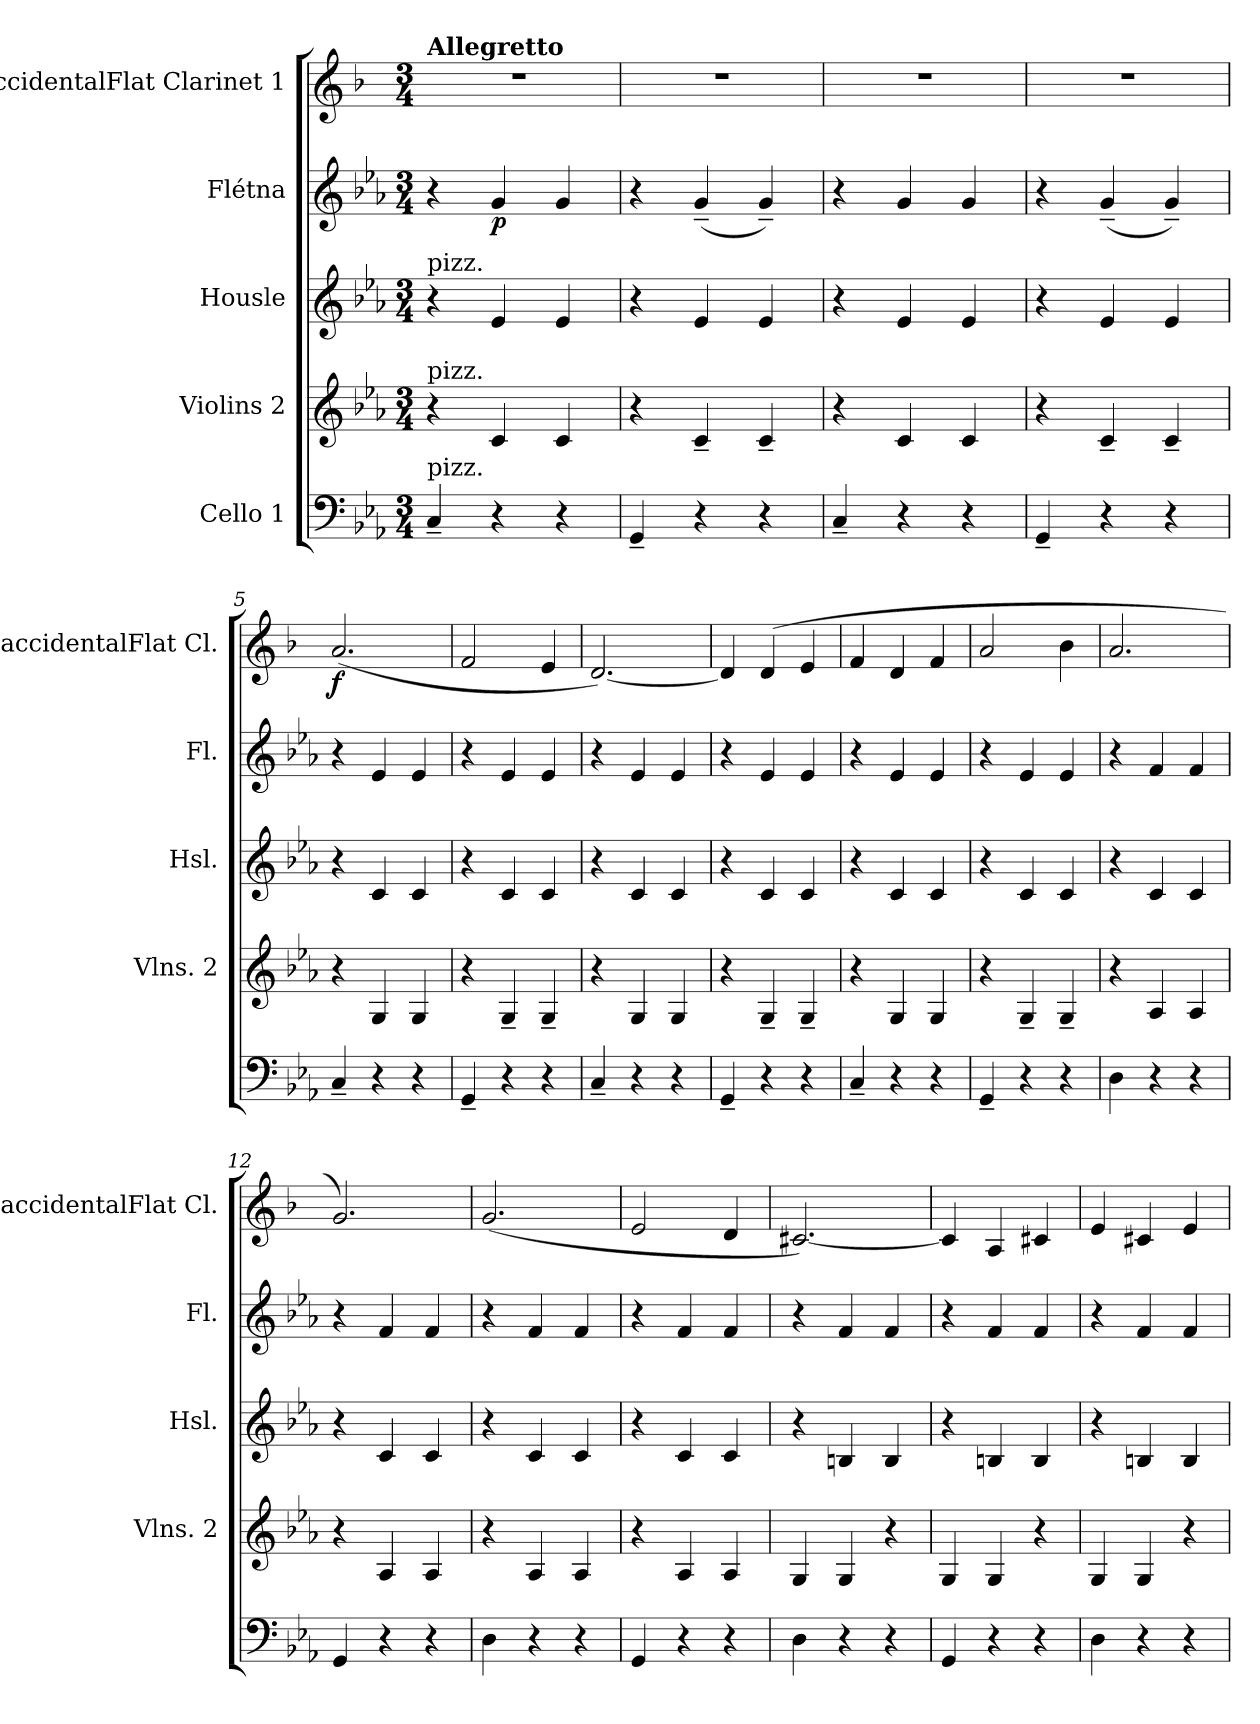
**kern	**kern	**kern	**kern	**dynam	**kern	**dynam
*part5	*part4	*part3	*part2	*part2	*part1	*part1
*staff5	*staff4	*staff3	*staff2	*staff2	*staff1	*staff1
*I"Cello 1	*I"Violins 2	*I"Housle	*I"Flétna	*	*I"BaccidentalFlat Clarinet 1	*
*	*I'Vlns. 2	*I'Hsl.	*I'Fl.	*	*I'BaccidentalFlat Cl.	*
*clefF4	*clefG2	*clefG2	*clefG2	*	*clefG2	*
*	*	*	*	*	*ITrd1c2	*
*k[b-e-a-]	*k[b-e-a-]	*k[b-e-a-]	*k[b-e-a-]	*	*k[b-e-a-]	*
*M3/4	*M3/4	*M3/4	*M3/4	*	*M3/4	*
=1	=1	=1	=1	=1	=1	=1
!	!	!	!	!	!LO:TX:a:B:t=Allegretto	!
!	!	!LO:TX:a:t=pizz.	!	!	!	!
!	!LO:TX:a:t=pizz.	!	!	!	!	!
!LO:TX:a:t=pizz.	!	!	!	!	!	!
4C~/	4r	4r	4r	.	2.r	.
!	!	!	!	!LO:DY:b	!	!
4r	4c/	4e-/	4g/	p	.	.
4r	4c/	4e-/	4g/	.	.	.
=2	=2	=2	=2	=2	=2	=2
4GG~/	4r	4r	4r	.	2.r	.
4r	4c~/	4e-/	(4g~/	.	.	.
4r	4c~/	4e-/	4g~/)	.	.	.
=3	=3	=3	=3	=3	=3	=3
4C~/	4r	4r	4r	.	2.r	.
4r	4c/	4e-/	4g/	.	.	.
4r	4c/	4e-/	4g/	.	.	.
=4	=4	=4	=4	=4	=4	=4
4GG~/	4r	4r	4r	.	2.r	.
4r	4c~/	4e-/	(4g~/	.	.	.
4r	4c~/	4e-/	4g~/)	.	.	.
=5	=5	=5	=5	=5	=5	=5
!	!	!	!	!	!	!LO:DY:b
4C~/	4r	4r	4r	.	(2.g/	f
4r	4G/	4c/	4e-/	.	.	.
4r	4G/	4c/	4e-/	.	.	.
=6	=6	=6	=6	=6	=6	=6
4GG~/	4r	4r	4r	.	2e-/	.
4r	4G~/	4c/	4e-/	.	.	.
4r	4G~/	4c/	4e-/	.	4d/	.
=7	=7	=7	=7	=7	=7	=7
4C~/	4r	4r	4r	.	[2.c/)	.
4r	4G/	4c/	4e-/	.	.	.
4r	4G/	4c/	4e-/	.	.	.
=8	=8	=8	=8	=8	=8	=8
4GG~/	4r	4r	4r	.	4c/]	.
4r	4G~/	4c/	4e-/	.	(4c/	.
4r	4G~/	4c/	4e-/	.	4d/	.
!!LO:LB:g=z
=9	=9	=9	=9	=9	=9	=9
4C~/	4r	4r	4r	.	4e-/	.
4r	4G/	4c/	4e-/	.	4c/	.
4r	4G/	4c/	4e-/	.	4e-/	.
=10	=10	=10	=10	=10	=10	=10
4GG~/	4r	4r	4r	.	2g/	.
4r	4G~/	4c/	4e-/	.	.	.
4r	4G~/	4c/	4e-/	.	4a-\	.
=11	=11	=11	=11	=11	=11	=11
4D\	4r	4r	4r	.	2.g/	.
4r	4A-/	4c/	4f/	.	.	.
4r	4A-/	4c/	4f/	.	.	.
=12	=12	=12	=12	=12	=12	=12
4GG/	4r	4r	4r	.	2.f/)	.
4r	4A-/	4c/	4f/	.	.	.
4r	4A-/	4c/	4f/	.	.	.
=13	=13	=13	=13	=13	=13	=13
4D\	4r	4r	4r	.	(2.f/	.
4r	4A-/	4c/	4f/	.	.	.
4r	4A-/	4c/	4f/	.	.	.
=14	=14	=14	=14	=14	=14	=14
4GG/	4r	4r	4r	.	2d/	.
4r	4A-/	4c/	4f/	.	.	.
4r	4A-/	4c/	4f/	.	4c/	.
=15	=15	=15	=15	=15	=15	=15
4D\	4G/	4r	4r	.	[2.Bn/)	.
4r	4G/	4Bn/	4f/	.	.	.
4r	4r	4B/	4f/	.	.	.
=16	=16	=16	=16	=16	=16	=16
4GG/	4G/	4r	4r	.	4B/]	.
4r	4G/	4Bn/	4f/	.	4G/	.
4r	4r	4B/	4f/	.	4Bn/	.
!!LO:PB:g=z
=17	=17	=17	=17	=17	=17	=17
4D\	4G/	4r	4r	.	4d/	.
4r	4G/	4Bn/	4f/	.	4Bn/	.
4r	4r	4B/	4f/	.	4d/	.
=	=	=	=	=	=	=
*-	*-	*-	*-	*-	*-	*-
